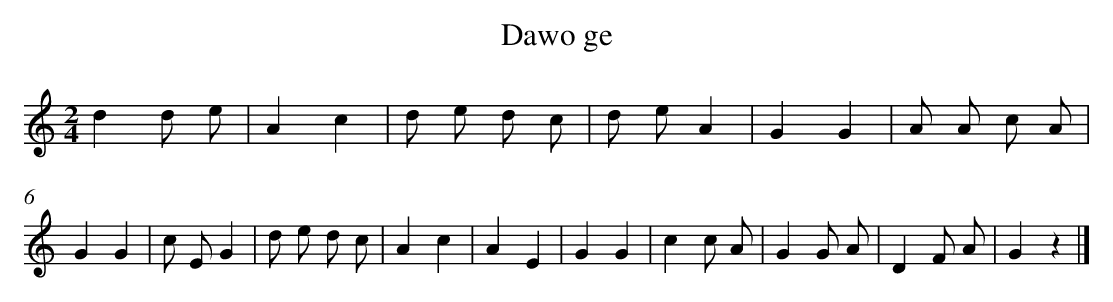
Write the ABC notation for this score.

X:1
T: Dawo ge
L: 1/8
M: 2/4
K: C
d2d e [I:setbarnb 1]|
A2c2 |
d e d c |
d eA2 |
G2G2 |
A A c A |
G2G2 |
c EG2 |
d e d c |
A2c2 |
A2E2 |
G2G2 |
c2c A |
G2G A |
D2F A |
G2z2 |]
